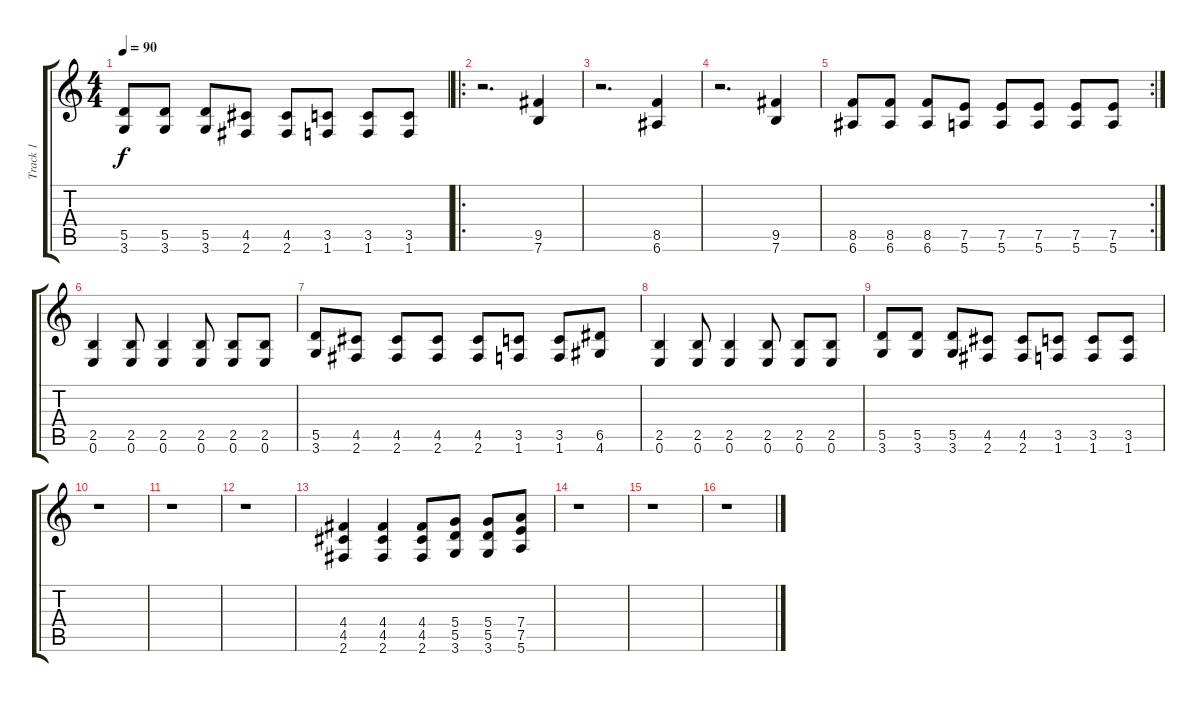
\track ("Track 1" "Track 1") {instrument distortionguitar}
\staff {score tabs}
\tuning (E4 B3 G3 D3 A2 E2) {hide}
\ts (4 4)
\tempo 90
\clef g2
\ks c
(5.5 3.6).8{dy f} (5.5 3.6).8 (5.5 3.6).8 (4.5 2.6).8 (4.5 2.6).8 (3.5 1.6).8 (3.5 1.6).8 (3.5 1.6).8 |
\ro
r.2{d} (9.5 7.6).4 |
r.2{d} (8.5 6.6).4 |
r.2{d} (9.5 7.6).4 |
\rc 2
(8.5 6.6).8 (8.5 6.6).8 (8.5 6.6).8 (7.5 5.6).8 (7.5 5.6).8 (7.5 5.6).8 (7.5 5.6).8 (7.5 5.6).8 |
(2.5 0.6).4 (2.5 0.6).8 (2.5 0.6).4 (2.5 0.6).8 (2.5 0.6).8 (2.5 0.6).8 |
(5.5 3.6).8 (4.5 2.6).8 (4.5 2.6).8 (4.5 2.6).8 (4.5 2.6).8 (3.5 1.6).8 (3.5 1.6).8 (6.5 4.6).8 |
(2.5 0.6).4 (2.5 0.6).8 (2.5 0.6).4 (2.5 0.6).8 (2.5 0.6).8 (2.5 0.6).8 |
(5.5 3.6).8 (5.5 3.6).8 (5.5 3.6).8 (4.5 2.6).8 (4.5 2.6).8 (3.5 1.6).8 (3.5 1.6).8 (3.5 1.6).8 |
r.1 |
r.1 |
r.1 |
(4.4 4.5 2.6).4 (4.4 4.5 2.6).4 (4.4 4.5 2.6).8 (5.4 5.5 3.6).8 (5.4 5.5 3.6).8 (7.4 7.5 5.6).8 |
r.1 |
r.1 |
r.1
